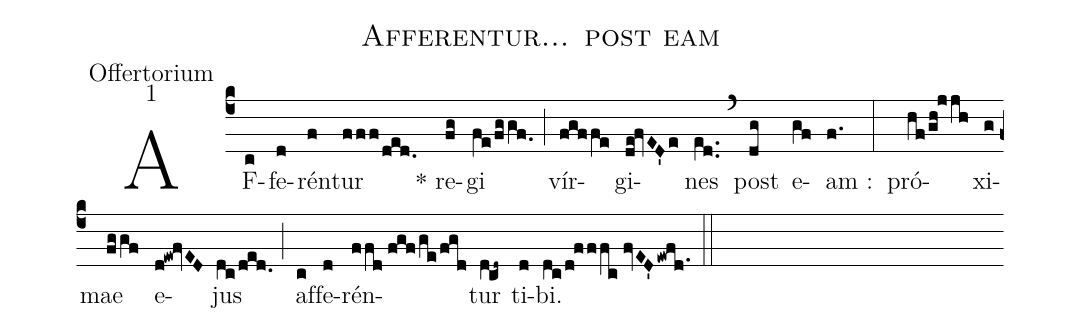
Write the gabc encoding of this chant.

name:Afferentur... post eam;
office-part:Offertorium;
mode:1;
%%
(c4) AF(c)fe(d)rén(f)tur(fff/ded.) ()* re(fg)gi(fe/fggf.0) (;) vír(fgffe)gi(de!fvED'e)nes(e[ll:1]d..) (`) post(dg) e(gf)am :(f.) (:) pró(hf/gh!jjh)xi(g)mae(fggf) e(d!ew!fvED)jus(dc/ded.) (;) af(c)fe(d)rén(ffd//fgf/ge/fgd)tur(dV!cd~) ti(d)bi.(dc/d!fffc//fvED'ewfd.1) (::)
